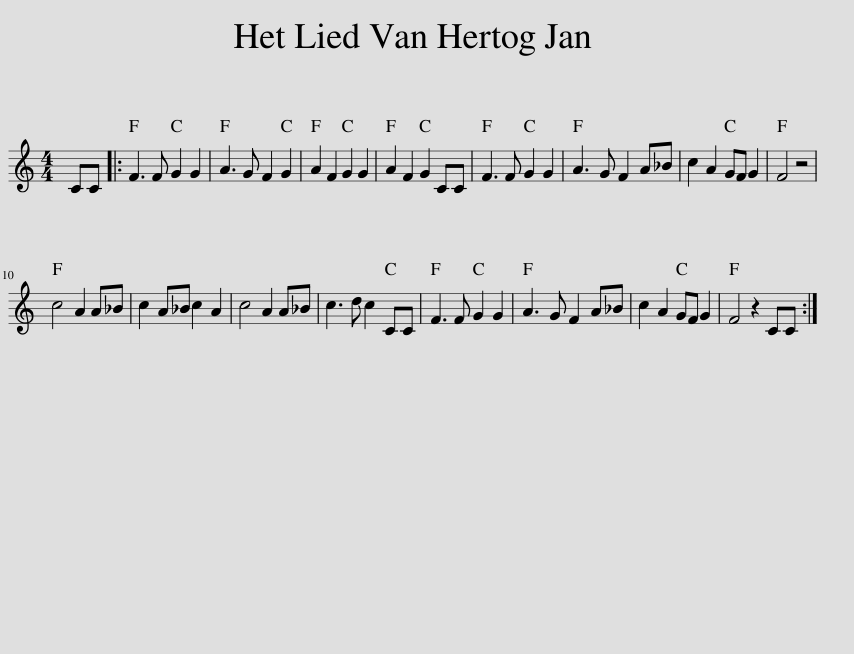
X:1
L:1/8
M:4/4
I:linebreak $
K:C
V:1 treble
V:1
 CC |: F3 F G2 G2 | A3 G F2 G2 | A2 F2 G2 G2 | A2 F2 G2 CC | %5
 F3 F G2 G2 | A3 G F2 A_B | c2 A2 GF G2 | F4 z4 |$ c4 A2 A_B | %10
 c2 A_B c2 A2 | c4 A2 A_B | c3 d c2 CC | F3 F G2 G2 | A3 G F2 A_B | %15
 c2 A2 GF G2 | F4 z2 CC :| %17
